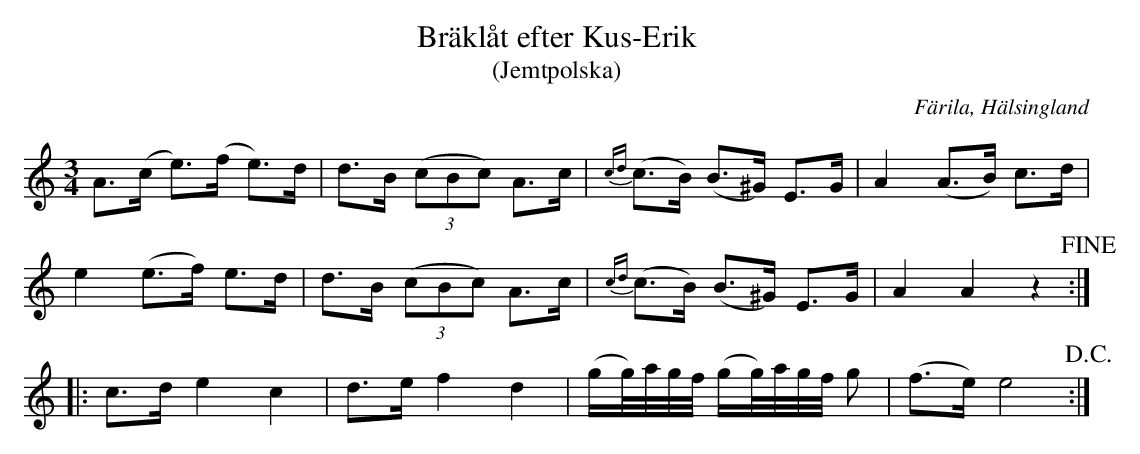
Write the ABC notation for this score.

X:1
T: Bräklåt efter Kus-Erik
T: (Jemtpolska)
O: Färila, Hälsingland
M: 3/4
L: 1/8
K: Am
A>(c e>)(f e)>d | d>B ((3cBc) A>c | {cd}(c>B) (B>^G)   E>G      | A2    (A>B) c>d  |
e2   (e>f) e>d  | d>B ((3cBc) A>c | {cd}(c>B)    (B>^G)   E>G      | A2    A2    z2  !fine! ::
K: C
c>d  e2    c2   | d>e f2      d2  | (g/g//)a//g//f//  (g/g//)a//g//f//      g| (f>e) e4 !D.C.!       :|
